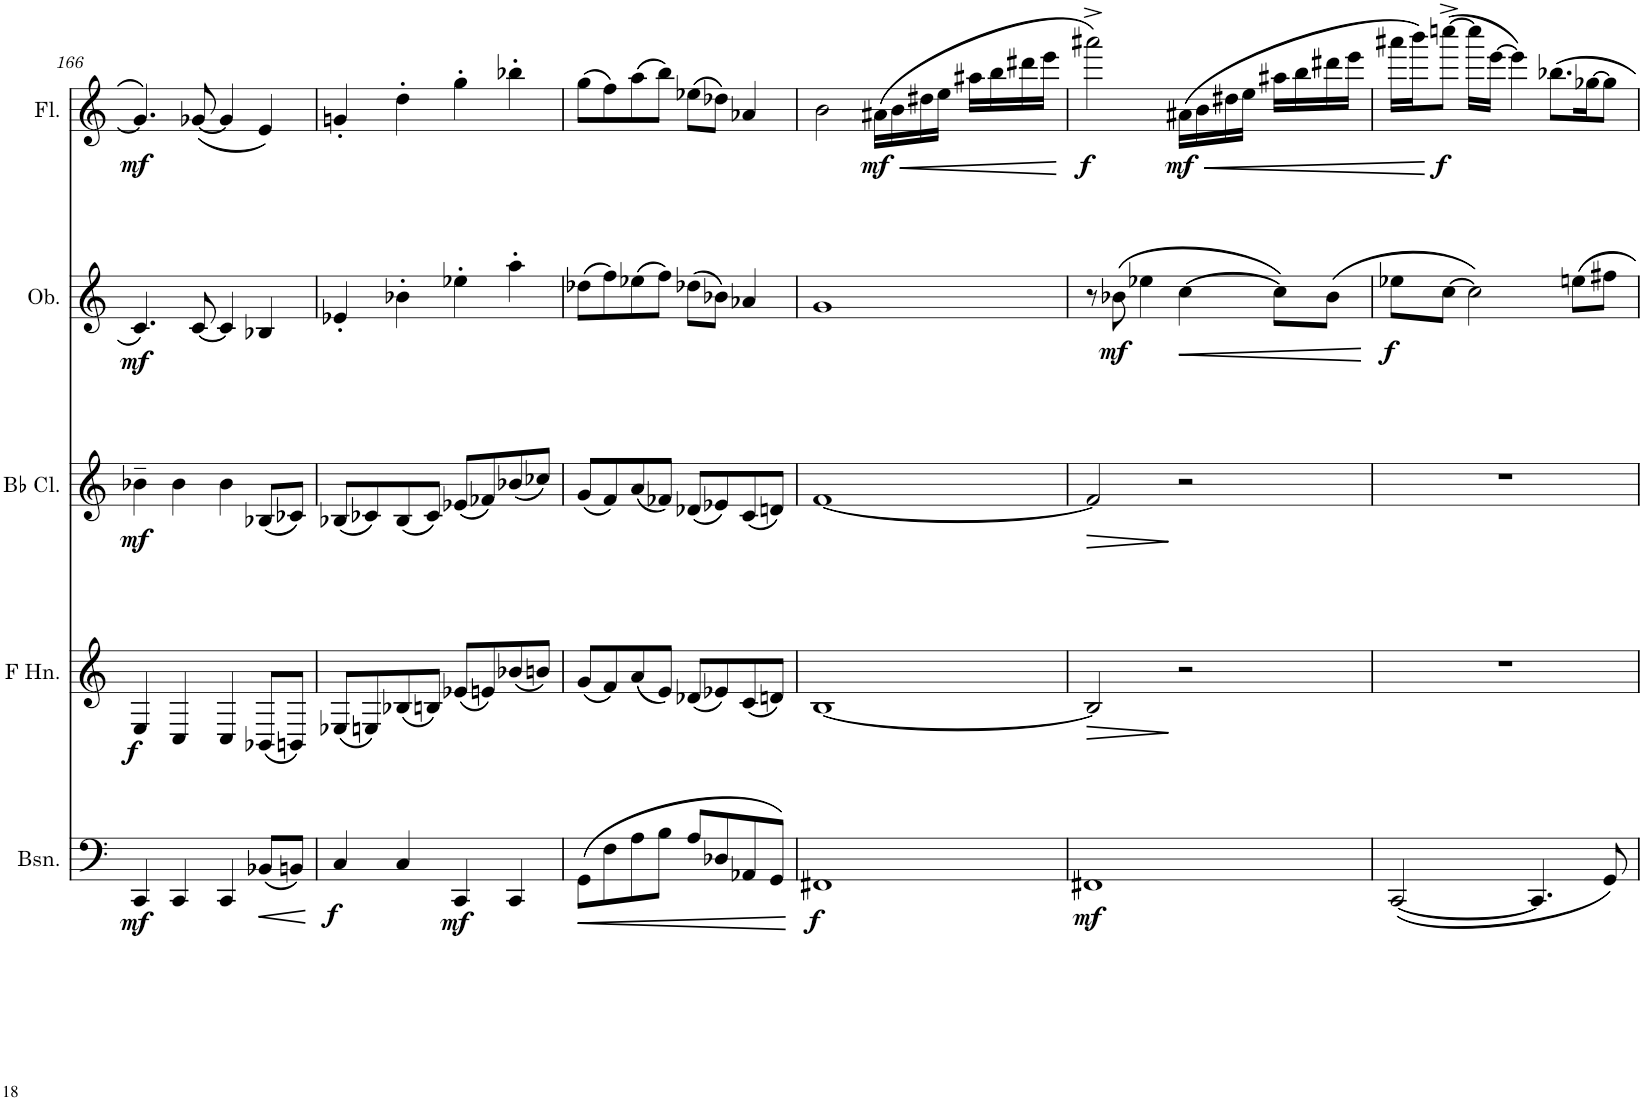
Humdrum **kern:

**kern	**dynam	**kern	**dynam	**kern	**dynam	**kern	**dynam	**kern	**dynam
*part5	*part5	*part4	*part4	*part3	*part3	*part2	*part2	*part1	*part1
*staff5	*staff5	*staff4	*staff4	*staff3	*staff3	*staff2	*staff2	*staff1	*staff1
*I"Bassoon	*	*I"Horn in F	*	*I"Bb Clarinet	*	*I"English Horn	*	*I"Flute	*
*I'Bsn.	*	*	*	*I'Bb Cl.	*	*I'E. Hn.	*	*I'Fl.	*
!!LO:PB:g=z
*clefF4	*	*clefG2	*	*clefG2	*	*clefG2	*	*clefG2	*
*	*	*ITrd4c7	*	*ITrd1c2	*	*ITrd4c7	*	*	*
*k[]	*	*k[]	*	*k[]	*	*k[]	*	*k[]	*
*M4/4	*	*M4/4	*	*M4/4	*	*M4/4	*	*M4/4	*
=166	=166	=166	=166	=166	=166	=166	=166	=166	=166
!	!LO:DY:b	!	!LO:DY:b	!	!LO:DY:b	!	!LO:DY:b	!	!LO:DY:b
4CC/	mf	4E/	f	4b-X~\	mf	4.c/	mf	4.g-/]	mf
4CC/	.	4C/	.	4b-\	.	.	.	.	.
.	.	.	.	.	.	[8c/	.	([8g-X/	.
4CC/	.	4C/	.	4b-\	.	4c/]	.	4g-/]	.
!	!LO:HP:b	!	!	!	!	!	!	!	!
(8BB-X/L	<	(8BB-X/L	.	(8B-X/L	.	4B-X/	.	4e/)	.
8BBn/J)	.	8BBn/J)	.	8c-X/J)	.	.	.	.	.
=167	=167	=167	=167	=167	=167	=167	=167	=167	=167
!	!LO:DY:b	!	!	!	!	!	!	!	!
4C/	f	(8E-X/L	.	(8B-X/L	.	4e-X'/	.	4gn'/	.
.	.	8En/)	.	8c-X/)	.	.	.	.	.
4C/	.	(8B-X/	.	(8B-/	.	4b-X'\	.	4dd'\	.
.	.	8Bn/J)	.	8c-/J)	.	.	.	.	.
!	!LO:DY:b	!	!	!	!	!	!	!	!
4CC/	mf	(8e-X/L	.	(8e-X/L	.	4ee-X'\	.	4gg'\	.
.	.	8en/)	.	8f-X/)	.	.	.	.	.
4CC/	.	(8b-X/	.	(8b-X/	.	4aa'\	.	4bb-X'\	.
.	.	8bn/J)	.	8cc-X/J)	.	.	.	.	.
=168	=168	=168	=168	=168	=168	=168	=168	=168	=168
(8GG\L	.	(8g/L	.	(8g/L	.	(8dd-X\L	.	(8gg\L	.
8F\	.	8f/)	.	8f/)	.	8ff\)	.	8ff\)	.
8A\	.	(8a/	.	(8a/	.	(8ee-X\	.	(8aa\	.
8B\J	.	8e/J)	.	8f-X/J)	.	8ff\J)	.	8bb\J)	.
8A/L	.	(8d-X/L	.	(8d-X/L	.	(8dd-X\L	.	(8ee-X\L	.
8D-X/	.	8e-X/)	.	8e-X/)	.	8b-X\J)	.	8dd-X\J)	.
8AA-X/	.	(8c/	.	(8c/	.	4a-X/	.	4a-X/	.
8GG/J)	.	8dn/J)	.	8dn/J)	.	.	.	.	.
.	[	.	.	.	.	.	.	.	.
=169	=169	=169	=169	=169	=169	=169	=169	=169	=169
!	!LO:DY:b	!	!	!	!	!	!	!	!
1FF#X	f	[1B	.	[1f	.	1g	.	2b\	.
!	!	!	!	!	!	!	!	!	!LO:HP:b
!	!	!	!	!	!	!	!	!	!LO:DY:n=1:b
.	.	.	.	.	.	.	.	(16a#X\LL	< mf
.	.	.	.	.	.	.	.	16b\	.
.	.	.	.	.	.	.	.	16dd#X\	.
.	.	.	.	.	.	.	.	16ee\JJ	.
.	.	.	.	.	.	.	.	16aa#X\LL	.
.	.	.	.	.	.	.	.	16bb\	.
.	.	.	.	.	.	.	.	16ddd#X\	.
.	.	.	.	.	.	.	.	16eee\JJ	.
.	.	.	.	.	.	.	.	.	[
=170	=170	=170	=170	=170	=170	=170	=170	=170	=170
!	!LO:DY:b	!	!	!	!	!	!	!	!LO:DY:b
1FF#X	mf	2B/]	.	2f/]	.	8r	.	2aaa#X^\)	f
!	!	!	!	!	!	!	!LO:DY:b	!	!
.	.	.	.	.	.	(8b-X\	mf	.	.
.	.	.	.	.	.	4ee-X\	.	.	.
!	!	!	!	!	!	!	!	!	!LO:HP:b
!	!	!	!	!	!	!	!	!	!LO:DY:n=1:b
.	.	2r	.	2r	.	[4cc\	.	(16a#X\LL	< mf
.	.	.	.	.	.	.	.	16b\	.
.	.	.	.	.	.	.	.	16dd#X\	.
.	.	.	.	.	.	.	.	16ee\JJ	.
.	.	.	.	.	.	8cc\L])	.	16aa#X\LL	.
.	.	.	.	.	.	.	.	16bb\	.
.	.	.	.	.	.	(8b-\J	.	16ddd#X\	.
.	.	.	.	.	.	.	.	16eee\JJ	.
=171	=171	=171	=171	=171	=171	=171	=171	=171	=171
!	!	!	!	!	!	!	!LO:DY:b	!	!
([2CC/	.	1r	.	1r	.	8ee-X\L	f	16aaa#X\LL	.
.	.	.	.	.	.	.	.	16bbb\J)	.
!	!	!	!	!	!	!	!	!	!LO:DY:n=1:b
.	.	.	.	.	.	[8cc\J	.	([8ccccn^\J	[ f
.	.	.	.	.	.	2cc\])	.	16cccc\LL]	.
.	.	.	.	.	.	.	.	[16eee\JJ	.
.	.	.	.	.	.	.	.	4eee\])	.
4.CC/]	.	.	.	.	.	.	.	.	.
.	.	.	.	.	.	.	.	8.bb-X\L	.
.	.	.	.	.	.	8een\L	.	.	.
.	.	.	.	.	.	.	.	[16gg-X\K	.
8GG/)	.	.	.	.	.	8ff#X\J	.	8gg-\J]	.
=	=	=	=	=	=	=	=	=	=
*-	*-	*-	*-	*-	*-	*-	*-	*-	*-
